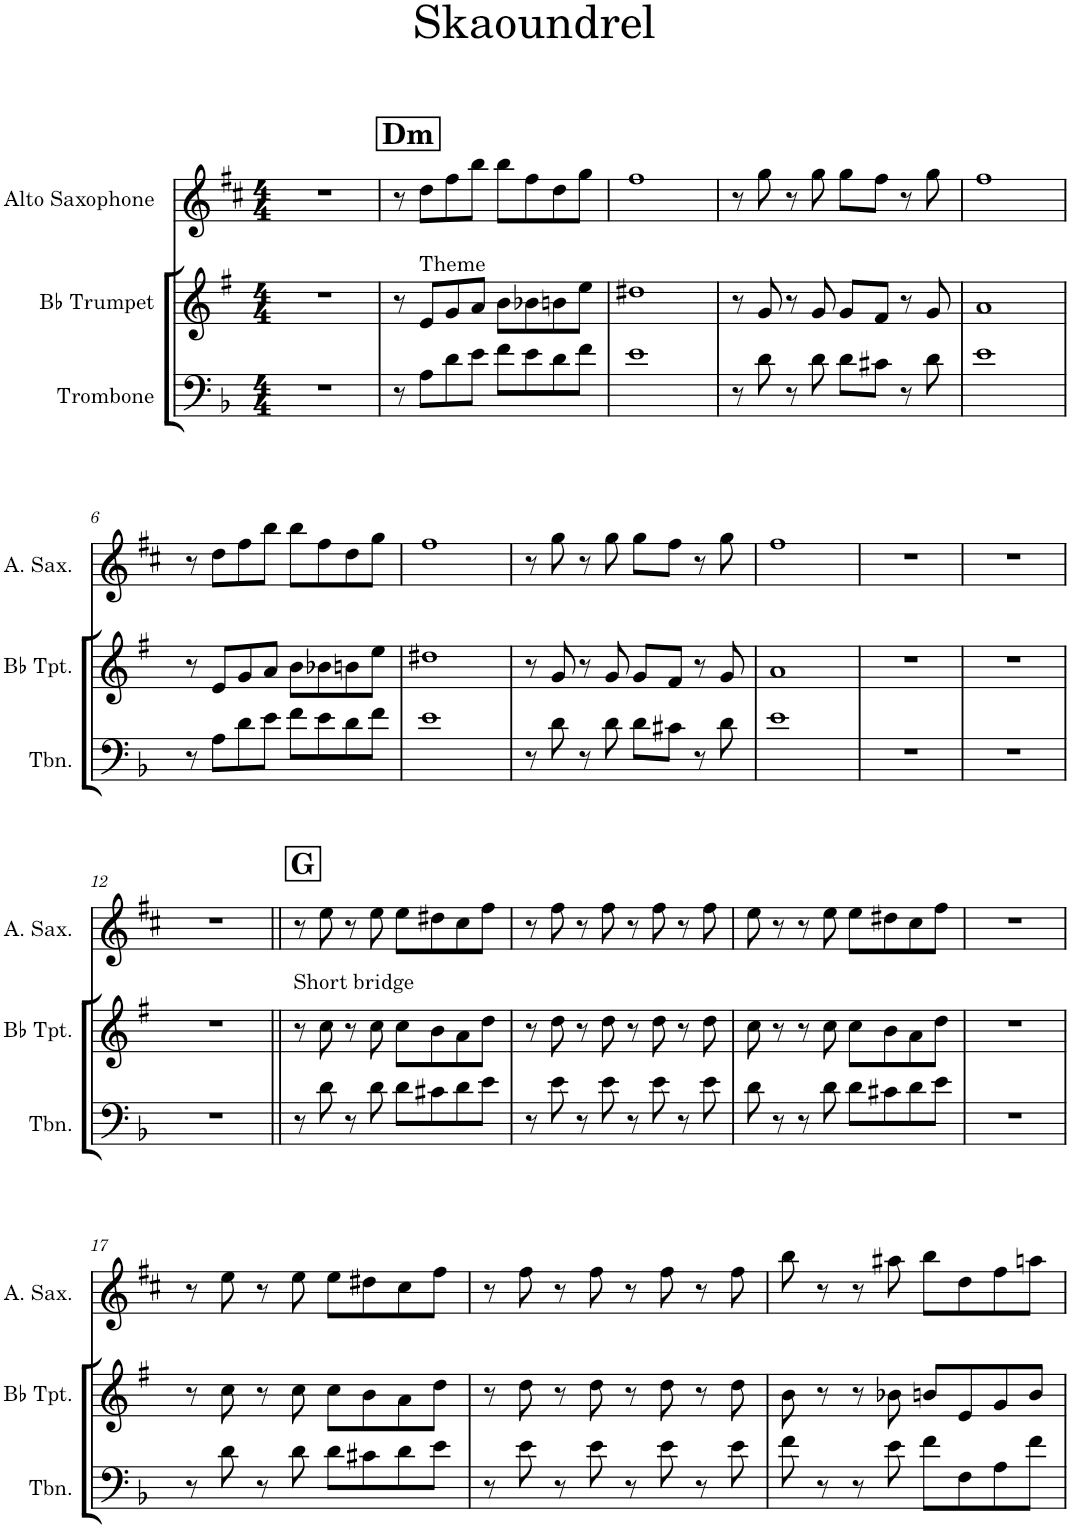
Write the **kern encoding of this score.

**kern	**kern	**kern
*part3	*part2	*part1
*staff3	*staff2	*staff1
*I"Trombone	*I"Bb Trumpet	*I"Alto Saxophone
*I'Tbn.	*I'Bb Tpt.	*I'A. Sax.
*clefF4	*clefG2	*clefG2
*	*Trd1c2	*Trd5c9
*k[b-]	*k[f#]	*k[f#c#]
*M4/4	*M4/4	*M4/4
=1	=1	=1
1r	1r	1r
!!LO:REH:place=s1:a:B:cj:fs=14:t=Dm
=2	=2	=2
8r	8r	8r
!	!LO:TX:a:t=Theme	!
8A\L	8e/L	8dd\L
8d\	8g/	8ff#\
8e\J	8a/J	8bb\J
8f\L	8b\L	8bb\L
8e\	8b-X\	8ff#\
8d\	8bn\	8dd\
8f\J	8ee\J	8gg\J
=3	=3	=3
1e	1dd#X	1ff#
=4	=4	=4
8r	8r	8r
8d\	8g/	8gg\
8r	8r	8r
8d\	8g/	8gg\
8d\L	8g/L	8gg\L
8c#X\J	8f#/J	8ff#\J
8r	8r	8r
8d\	8g/	8gg\
=5	=5	=5
1e	1a	1ff#
!!LO:LB:g=z
=6	=6	=6
8r	8r	8r
8A\L	8e/L	8dd\L
8d\	8g/	8ff#\
8e\J	8a/J	8bb\J
8f\L	8b\L	8bb\L
8e\	8b-X\	8ff#\
8d\	8bn\	8dd\
8f\J	8ee\J	8gg\J
=7	=7	=7
1e	1dd#X	1ff#
=8	=8	=8
8r	8r	8r
8d\	8g/	8gg\
8r	8r	8r
8d\	8g/	8gg\
8d\L	8g/L	8gg\L
8c#X\J	8f#/J	8ff#\J
8r	8r	8r
8d\	8g/	8gg\
=9	=9	=9
1e	1a	1ff#
=10	=10	=10
1r	1r	1r
=11	=11	=11
1r	1r	1r
!!LO:LB:g=z
=12	=12	=12
1r	1r	1r
!!LO:REH:place=s1:a:B:cj:fs=14:t=G
=13||	=13||	=13||
!	!LO:TX:a:t=Short bridge	!
8r	8r	8r
8d\	8cc\	8ee\
8r	8r	8r
8d\	8cc\	8ee\
8d\L	8cc\L	8ee\L
8c#X\	8b\	8dd#X\
8d\	8a\	8cc#\
8e\J	8dd\J	8ff#\J
=14	=14	=14
8r	8r	8r
8e\	8dd\	8ff#\
8r	8r	8r
8e\	8dd\	8ff#\
8r	8r	8r
8e\	8dd\	8ff#\
8r	8r	8r
8e\	8dd\	8ff#\
=15	=15	=15
8d\	8cc\	8ee\
8r	8r	8r
8r	8r	8r
8d\	8cc\	8ee\
8d\L	8cc\L	8ee\L
8c#X\	8b\	8dd#X\
8d\	8a\	8cc#\
8e\J	8dd\J	8ff#\J
=16	=16	=16
1r	1r	1r
!!LO:LB:g=z
=17	=17	=17
8r	8r	8r
8d\	8cc\	8ee\
8r	8r	8r
8d\	8cc\	8ee\
8d\L	8cc\L	8ee\L
8c#X\	8b\	8dd#X\
8d\	8a\	8cc#\
8e\J	8dd\J	8ff#\J
=18	=18	=18
8r	8r	8r
8e\	8dd\	8ff#\
8r	8r	8r
8e\	8dd\	8ff#\
8r	8r	8r
8e\	8dd\	8ff#\
8r	8r	8r
8e\	8dd\	8ff#\
=19	=19	=19
8f\	8b\	8bb\
8r	8r	8r
8r	8r	8r
8e\	8b-X\	8aa#X\
8f\L	8bn/L	8bb\L
8F\	8e/	8dd\
8A\	8g/	8ff#\
8f\J	8b/J	8aan\J
=	=	=
*-	*-	*-
